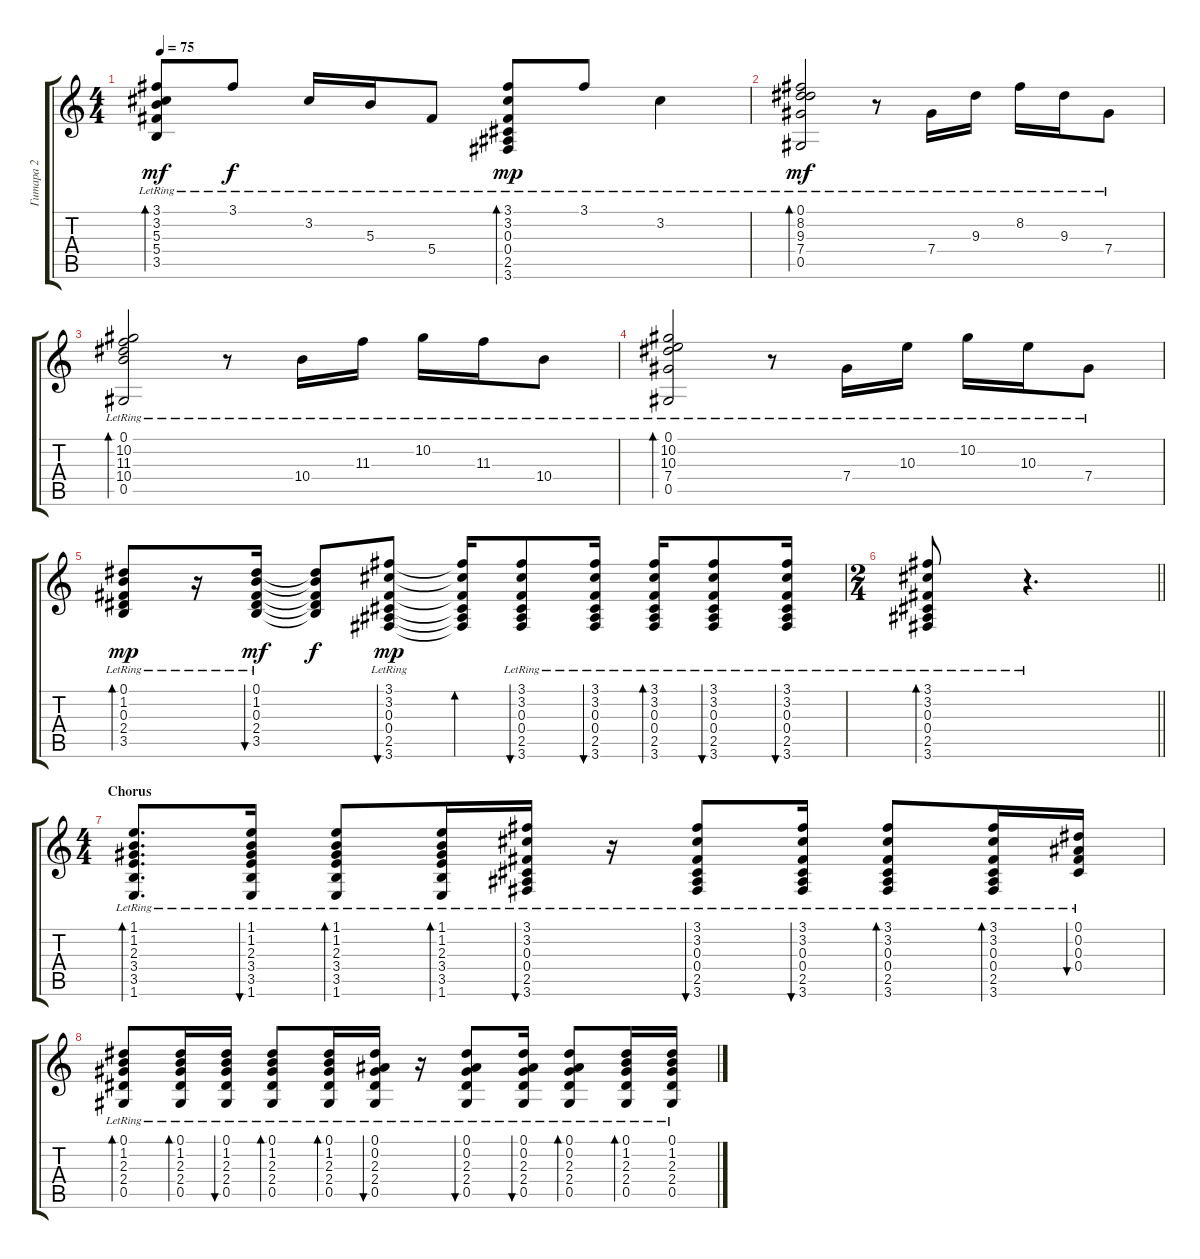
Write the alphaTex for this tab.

\track ("Гитара 2" "Гитара 2") {instrument distortionguitar}
\staff {score tabs}
\tuning (Eb4 Bb3 Gb3 Db3 Ab2 Eb2) {hide}
\ts (4 4)
\tempo 75
\clef g2
\ks c
(3.1 3.2 5.3{lr} 5.4{lr} 3.5{lr}).8{bd 120 dy mf} 3.1{lr}.8{dy f} 3.2{lr}.16 5.3{lr}.16 5.4{lr}.8 (3.1 3.2 0.3{lr} 0.4{lr} 2.5 3.6).8{bd 120 dy mp} 3.1{lr}.8 3.2{lr}.4 |
(0.1{lr} 8.2{lr} 9.3{lr} 7.4{lr} 0.5{lr}).2{bd 120 dy mf} r.8 7.4{lr}.16 9.3{lr}.16 8.2{lr}.16 9.3{lr}.16 7.4{lr}.8 |
(0.1{lr} 10.2{lr} 11.3{lr} 10.4{lr} 0.5{lr}).2{bd 120} r.8 10.4{lr}.16 11.3{lr}.16 10.2{lr}.16 11.3{lr}.16 10.4{lr}.8 |
(0.1{lr} 10.2{lr} 10.3{lr} 7.4{lr} 0.5{lr}).2{bd 120} r.8 7.4{lr}.16 10.3{lr}.16 10.2{lr}.16 10.3{lr}.16 7.4{lr}.8 |
(0.1{lr} 1.2{lr} 0.3{lr} 2.4{lr} 3.5{lr}).8{bd 60 dy mp} r.16 (0.1{lr} 1.2{lr} 0.3{lr} 2.4{lr} 3.5{lr}).16{bu 60 dy mf} (0.1{t} 1.2{t} 0.3{t} 2.4{t} 3.5{t}).8{dy f} (3.1{lr} 3.2{lr} 0.3{lr} 0.4{lr} 2.5{lr} 3.6{lr}).8{bu 60 dy mp} (3.1{t} 3.2{t} 0.3{t} 0.4{t} 2.5{t} 3.6{t}).16{bd 60} (3.1{lr} 3.2{lr} 0.3{lr} 0.4{lr} 2.5{lr} 3.6{lr}).8{bu 60} (3.1{lr} 3.2{lr} 0.3{lr} 0.4{lr} 2.5{lr} 3.6{lr}).16{bu 60} (3.1{lr} 3.2{lr} 0.3{lr} 0.4{lr} 2.5{lr} 3.6{lr}).16{bd 60} (3.1{lr} 3.2{lr} 0.3{lr} 0.4{lr} 2.5{lr} 3.6{lr}).8{bu 60} (3.1{lr} 3.2{lr} 0.3{lr} 0.4{lr} 2.5{lr} 3.6{lr}).16{bu 60} |
\ts (2 4)
\barLineRight lightlight
(3.1{lr} 3.2{lr} 0.3{lr} 0.4{lr} 2.5{lr} 3.6{lr}).8{bd 60} r.4{d} |
\ts (4 4)
\section ("" "Chorus")
(1.1{lr} 1.2{lr} 2.3{lr} 3.4{lr} 3.5{lr} 1.6{lr}).8{d bd 30} (1.1{lr} 1.2{lr} 2.3{lr} 3.4{lr} 3.5{lr} 1.6{lr}).16{bu 60} (1.1{lr} 1.2{lr} 2.3{lr} 3.4{lr} 3.5{lr} 1.6{lr}).8{bd 30} (1.1{lr} 1.2{lr} 2.3{lr} 3.4{lr} 3.5{lr} 1.6{lr}).16{bd 30} (3.1{lr} 3.2{lr} 0.3{lr} 0.4{lr} 2.5{lr} 3.6{lr}).16{bu 30} r.16 (3.1{lr} 3.2{lr} 0.3{lr} 0.4{lr} 2.5{lr} 3.6{lr}).8{bu 30} (3.1{lr} 3.2{lr} 0.3{lr} 0.4{lr} 2.5{lr} 3.6{lr}).16{bu 30} (3.1{lr} 3.2{lr} 0.3{lr} 0.4{lr} 2.5{lr} 3.6{lr}).8{bd 30} (3.1{lr} 3.2{lr} 0.3{lr} 0.4{lr} 2.5{lr} 3.6{lr}).16{bd 30} (0.1{lr} 0.2{lr} 0.3{lr} 0.4{lr}).16{bu 30} |
(0.1{lr} 1.2{lr} 2.3{lr} 2.4{lr} 0.5{lr}).8{bd 30} (0.1{lr} 1.2{lr} 2.3{lr} 2.4{lr} 0.5{lr}).16{bd 30} (0.1{lr} 1.2{lr} 2.3{lr} 2.4{lr} 0.5{lr}).16{bu 30} (0.1{lr} 1.2{lr} 2.3{lr} 2.4{lr} 0.5{lr}).8{bd 30} (0.1{lr} 1.2{lr} 2.3{lr} 2.4{lr} 0.5{lr}).16{bd 30} (0.1{lr} 0.2{lr} 2.3{lr} 2.4{lr} 0.5{lr}).16{bu 30} r.16 (0.1{lr} 0.2{lr} 2.3{lr} 2.4{lr} 0.5{lr}).8{bu 30} (0.1{lr} 0.2{lr} 2.3{lr} 2.4{lr} 0.5{lr}).16{bu 30} (0.1{lr} 0.2{lr} 2.3{lr} 2.4{lr} 0.5{lr}).8{bd 30} (0.1{lr} 1.2{lr} 2.3{lr} 2.4{lr} 0.5{lr}).16{bd 30} (0.1{lr} 1.2{lr} 2.3{lr} 2.4{lr} 0.5{lr}).16
